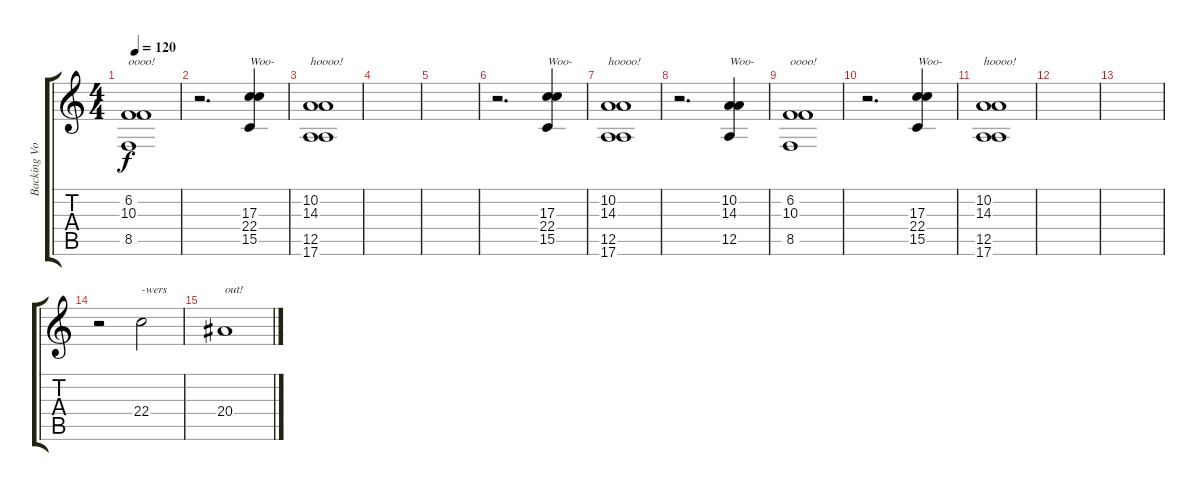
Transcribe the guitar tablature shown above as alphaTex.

\track ("Backing Vocals" "Backing Vo") {instrument voiceoohs}
\staff {score tabs}
\tuning (E4 B3 G3 D3 A2 E2) {hide}
\ts (4 4)
\tempo 120
\clef g2
\ks c
(6.2 10.3 8.5).1{txt "oooo!" dy f} |
r.2{d} (17.3 22.4 15.5).4{txt "Woo-"} |
(10.2 14.3 12.5 17.6).1{txt "hoooo!"} |
|
|
r.2{d} (17.3 22.4 15.5).4{txt "Woo-"} |
(10.2 14.3 12.5 17.6).1{txt "hoooo!"} |
r.2{d} (10.2 14.3 12.5).4{txt "Woo-"} |
(6.2 10.3 8.5).1{txt "oooo!"} |
r.2{d} (17.3 22.4 15.5).4{txt "Woo-"} |
(10.2 14.3 12.5 17.6).1{txt "hoooo!"} |
|
|
r.2 22.4.2{txt "-wers"} |
20.4.1{txt "out!"}
